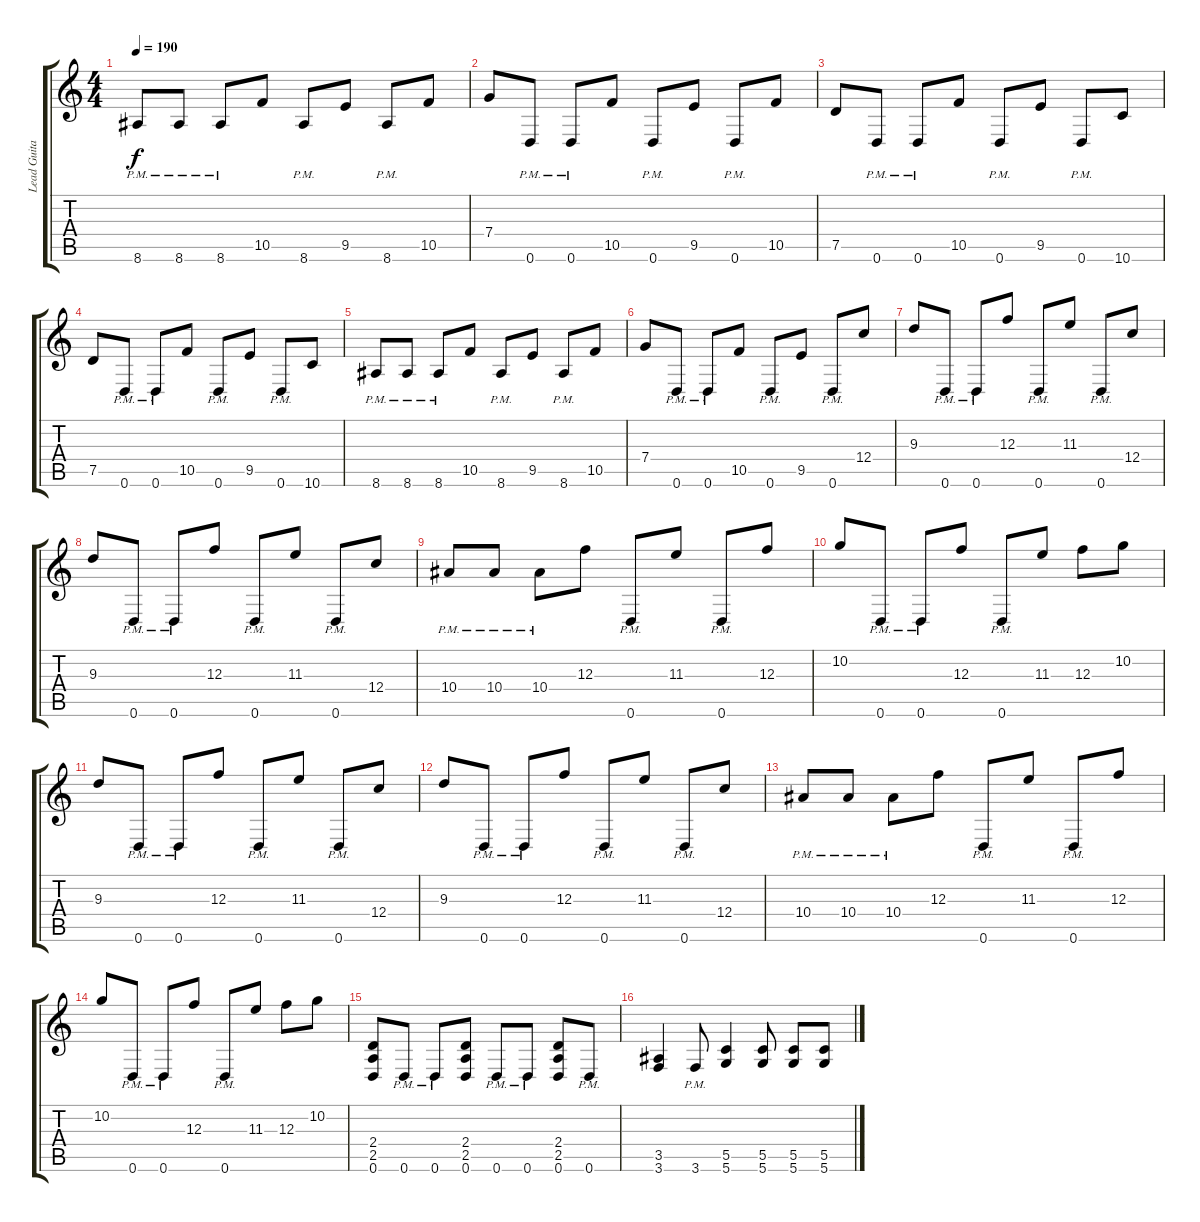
\track ("Lead Guitar" "Lead Guita") {instrument distortionguitar}
\staff {score tabs}
\tuning (D4 A3 F3 C3 G2 D2) {hide}
\ts (4 4)
\tempo 190
\clef g2
\ks c
8.6{pm}.8{dy f} 8.6{pm}.8 8.6{pm}.8 10.5.8 8.6{pm}.8 9.5.8 8.6{pm}.8 10.5.8 |
7.4.8 0.6{pm}.8 0.6{pm}.8 10.5.8 0.6{pm}.8 9.5.8 0.6{pm}.8 10.5.8 |
7.5.8 0.6{pm}.8 0.6{pm}.8 10.5.8 0.6{pm}.8 9.5.8 0.6{pm}.8 10.6.8 |
7.5.8 0.6{pm}.8 0.6{pm}.8 10.5.8 0.6{pm}.8 9.5.8 0.6{pm}.8 10.6.8 |
8.6{pm}.8 8.6{pm}.8 8.6{pm}.8 10.5.8 8.6{pm}.8 9.5.8 8.6{pm}.8 10.5.8 |
7.4.8 0.6{pm}.8 0.6{pm}.8 10.5.8 0.6{pm}.8 9.5.8 0.6{pm}.8 12.4.8 |
9.3.8 0.6{pm}.8 0.6{pm}.8 12.3.8 0.6{pm}.8 11.3.8 0.6{pm}.8 12.4.8 |
9.3.8 0.6{pm}.8 0.6{pm}.8 12.3.8 0.6{pm}.8 11.3.8 0.6{pm}.8 12.4.8 |
10.4{pm}.8 10.4{pm}.8 10.4{pm}.8 12.3.8 0.6{pm}.8 11.3.8 0.6{pm}.8 12.3.8 |
10.2.8 0.6{pm}.8 0.6{pm}.8 12.3.8 0.6{pm}.8 11.3.8 12.3.8 10.2.8 |
9.3.8 0.6{pm}.8 0.6{pm}.8 12.3.8 0.6{pm}.8 11.3.8 0.6{pm}.8 12.4.8 |
9.3.8 0.6{pm}.8 0.6{pm}.8 12.3.8 0.6{pm}.8 11.3.8 0.6{pm}.8 12.4.8 |
10.4{pm}.8 10.4{pm}.8 10.4{pm}.8 12.3.8 0.6{pm}.8 11.3.8 0.6{pm}.8 12.3.8 |
10.2.8 0.6{pm}.8 0.6{pm}.8 12.3.8 0.6{pm}.8 11.3.8 12.3.8 10.2.8 |
(2.4 2.5 0.6).8 0.6{pm}.8 0.6{pm}.8 (2.4 2.5 0.6).8 0.6{pm}.8 0.6{pm}.8 (2.4 2.5 0.6).8 0.6{pm}.8 |
(3.5 3.6).4 3.6{pm}.8 (5.5 5.6).4 (5.5 5.6).8 (5.5 5.6).8 (5.5 5.6).8
